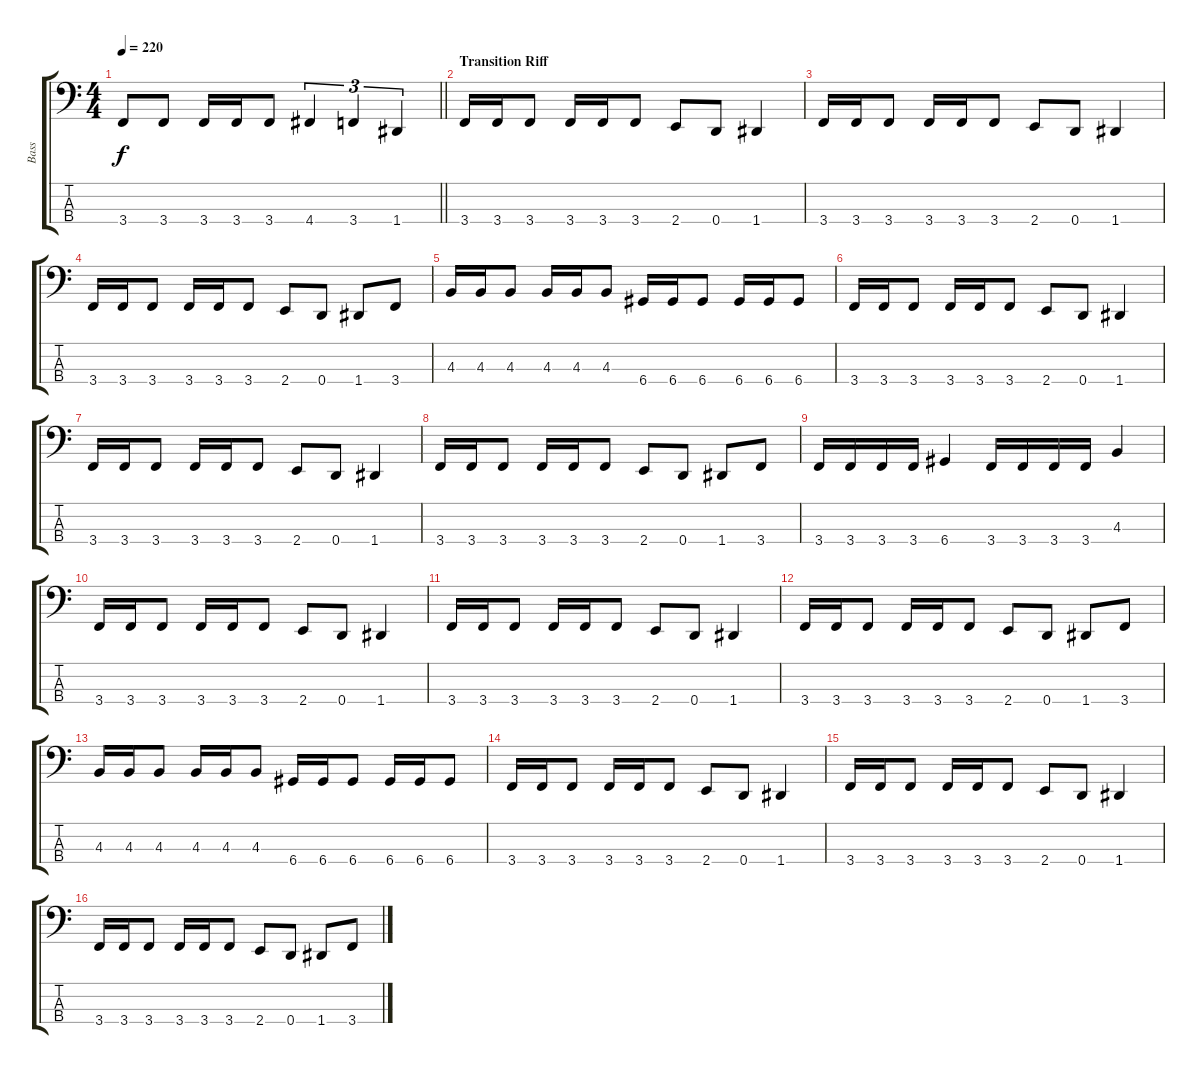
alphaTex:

\track ("Bass" "Bass") {instrument electricbassfinger}
\staff {score tabs}
\tuning (F2 C2 G1 D1) {hide}
\ts (4 4)
\tempo 220
\clef f4
\barLineRight lightlight
\ks c
3.4.8{dy f} 3.4.8 3.4.16 3.4.16 3.4.8 4.4.4{tu (3 2)} 3.4.4{tu (3 2)} 1.4.4{tu (3 2)} |
\section ("" "Transition Riff")
3.4.16 3.4.16 3.4.8 3.4.16 3.4.16 3.4.8 2.4.8 0.4.8 1.4.4 |
3.4.16 3.4.16 3.4.8 3.4.16 3.4.16 3.4.8 2.4.8 0.4.8 1.4.4 |
3.4.16 3.4.16 3.4.8 3.4.16 3.4.16 3.4.8 2.4.8 0.4.8 1.4.8 3.4.8 |
4.3.16 4.3.16 4.3.8 4.3.16 4.3.16 4.3.8 6.4.16 6.4.16 6.4.8 6.4.16 6.4.16 6.4.8 |
3.4.16 3.4.16 3.4.8 3.4.16 3.4.16 3.4.8 2.4.8 0.4.8 1.4.4 |
3.4.16 3.4.16 3.4.8 3.4.16 3.4.16 3.4.8 2.4.8 0.4.8 1.4.4 |
3.4.16 3.4.16 3.4.8 3.4.16 3.4.16 3.4.8 2.4.8 0.4.8 1.4.8 3.4.8 |
3.4.16 3.4.16 3.4.16 3.4.16 6.4.4 3.4.16 3.4.16 3.4.16 3.4.16 4.3.4 |
3.4.16 3.4.16 3.4.8 3.4.16 3.4.16 3.4.8 2.4.8 0.4.8 1.4.4 |
3.4.16 3.4.16 3.4.8 3.4.16 3.4.16 3.4.8 2.4.8 0.4.8 1.4.4 |
3.4.16 3.4.16 3.4.8 3.4.16 3.4.16 3.4.8 2.4.8 0.4.8 1.4.8 3.4.8 |
4.3.16 4.3.16 4.3.8 4.3.16 4.3.16 4.3.8 6.4.16 6.4.16 6.4.8 6.4.16 6.4.16 6.4.8 |
3.4.16 3.4.16 3.4.8 3.4.16 3.4.16 3.4.8 2.4.8 0.4.8 1.4.4 |
3.4.16 3.4.16 3.4.8 3.4.16 3.4.16 3.4.8 2.4.8 0.4.8 1.4.4 |
3.4.16 3.4.16 3.4.8 3.4.16 3.4.16 3.4.8 2.4.8 0.4.8 1.4.8 3.4.8
